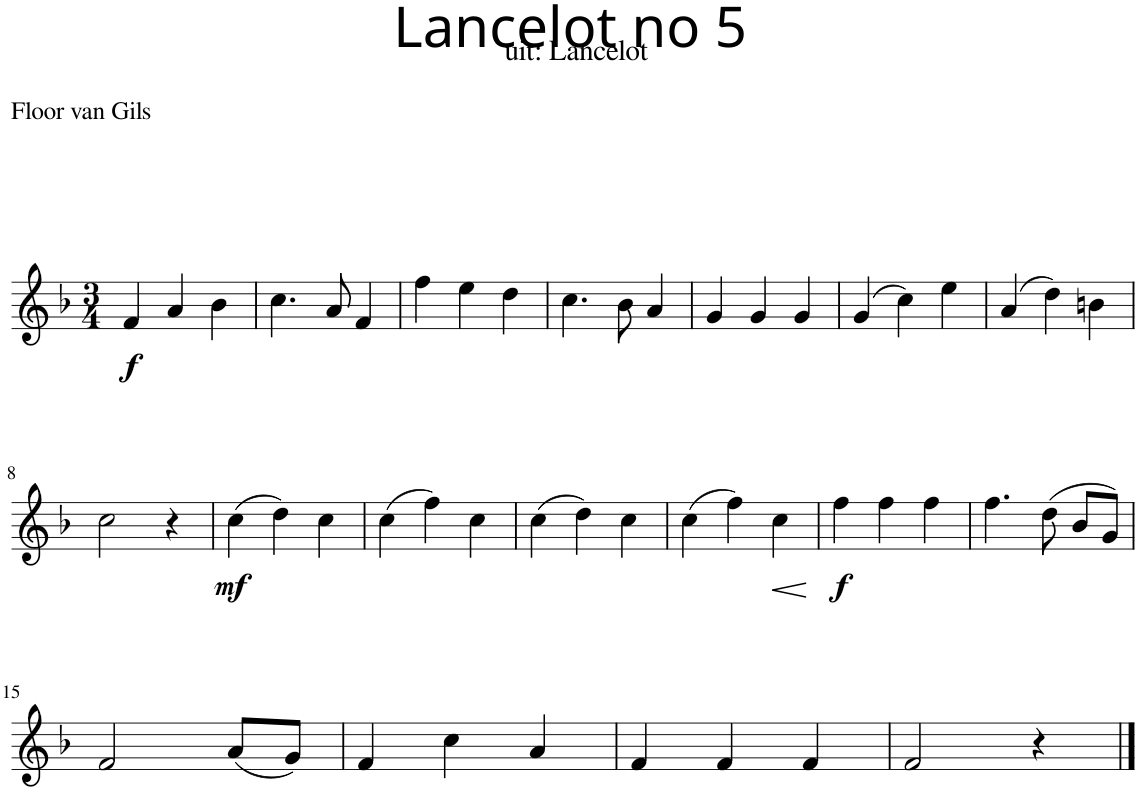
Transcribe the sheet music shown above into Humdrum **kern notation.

**kern	**dynam
*part1	*part1
*staff1	*staff1
*I"Piano	*
*I'Pno.	*
*clefG2	*
*k[b-]	*
*M3/4	*
=1	=1
!	!LO:DY:b
4f/	f
4a/	.
4b-\	.
=2	=2
4.cc\	.
8a/	.
4f/	.
=3	=3
4ff\	.
4ee\	.
4dd\	.
=4	=4
4.cc\	.
8b-\	.
4a/	.
=5	=5
4g/	.
4g/	.
4g/	.
=6	=6
(4g/	.
4cc\)	.
4ee\	.
=7	=7
(4a/	.
4dd\)	.
4bn\	.
!!LO:LB:g=z
=8	=8
2cc\	.
4r	.
=9	=9
!	!LO:DY:b
(4cc\	mf
4dd\)	.
4cc\	.
=10	=10
(4cc\	.
4ff\)	.
4cc\	.
=11	=11
(4cc\	.
4dd\)	.
4cc\	.
=12	=12
(4cc\	.
4ff\)	.
!	!LO:HP:b
4cc\	<
.	[
=13	=13
!	!LO:DY:b
4ff\	f
4ff\	.
4ff\	.
=14	=14
4.ff\	.
(8dd\	.
8b-/L	.
8g/J)	.
!!LO:LB:g=z
=15	=15
2f/	.
(8a/L	.
8g/J)	.
=16	=16
4f/	.
4cc\	.
4a/	.
=17	=17
4f/	.
4f/	.
4f/	.
=18	=18
2f/	.
4r	.
==	==
*-	*-
